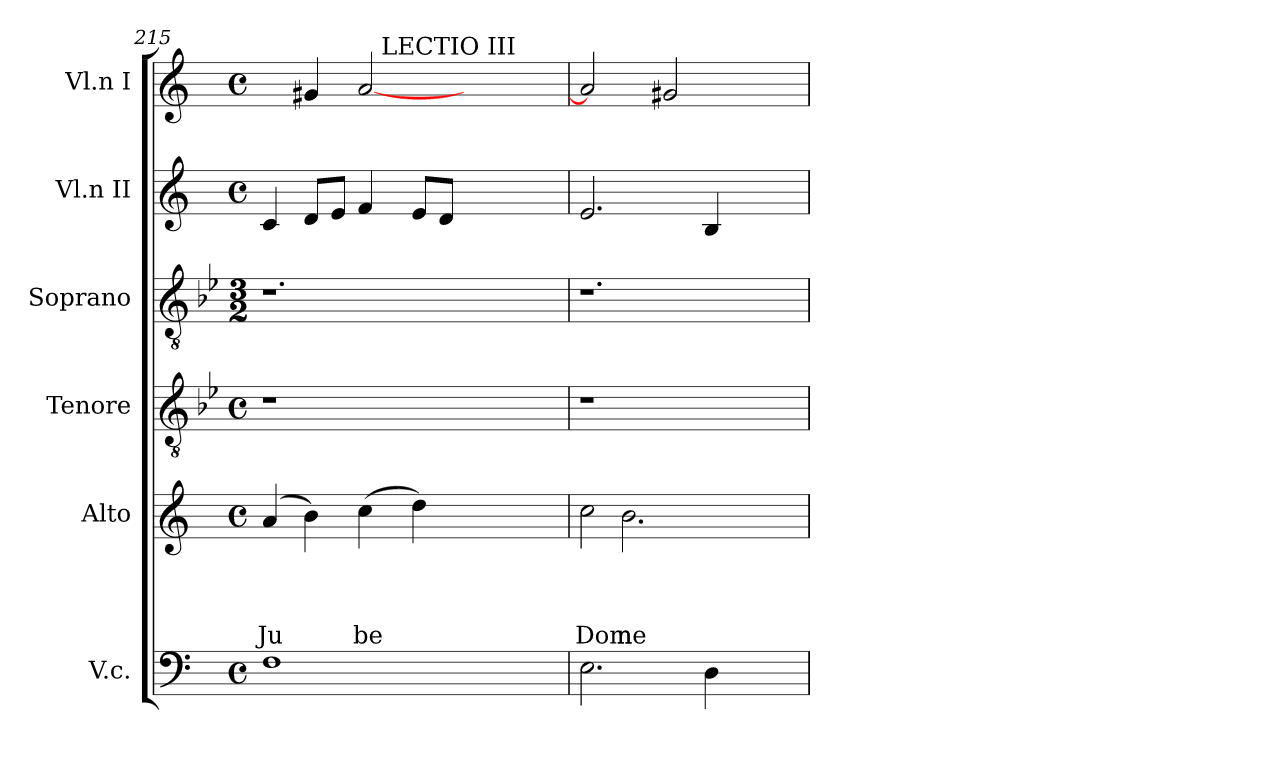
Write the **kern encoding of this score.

**kern	**kern	**text	**text	**text	**text	**kern	**kern	**kern	**kern
*part6	*part5	*part5	*part5	*part5	*part5	*part4	*part3	*part2	*part1
*staff6	*staff5	*staff5	*staff5	*staff5	*staff5	*staff4	*staff3	*staff2	*staff1
*I"V.c.	*I"Alto	*	*	*	*	*I"Tenore	*I"Soprano	*I"Vl.n II	*I"Vl.n I
*I'V.c.	*I'Alto	*	*	*	*	*I'Tenore	*I'Soprano	*I'Vl.n II	*I'Vl.n I
*clefF4	*clefG2	*	*	*	*	*clefGv2	*clefGv2	*clefG2	*clefG2
*k[]	*k[]	*	*	*	*	*k[b-e-]	*k[b-e-]	*k[]	*k[]
*C:	*C:	*	*	*	*	*B-:	*B-:	*C:	*C:
*M4/4	*M4/4	*	*	*	*	*M4/4	*M3/2	*M4/4	*M4/4
*met(c)	*met(c)	*	*	*	*	*met(c)	*	*met(c)	*met(c)
=215	=215	=215	=215	=215	=215	=215	=215	=215	=215
!	!	!	!	!	!LO:LY:b	!	!	!	!
*	*	*	*	*	*	*	*	*	*^
1F	(4a/	.	.	.	Ju	1r	1.r	4c/	4ryy	2ryy
.	4b\)	.	.	.	.	.	.	8d/L	4g#X/	.
.	.	.	.	.	.	.	.	8e/J	.	.
!	!	!	!	!	!LO:LY:b	!	!	!	!	!
.	(>4cc\	.	.	.	be	.	.	4f/	[<2a/	16.ryy
!	!	!	!	!	!	!	!	!	!	!LO:TX:a:t=LECTIO III
.	.	.	.	.	.	.	.	.	.	2ryy
.	4dd\)	.	.	.	.	.	.	8e/L	.	.
.	.	.	.	.	.	.	.	8d/J	.	.
2ryy	2ryy	.	.	.	.	2ryy	.	2ryy	2ryy	.
.	.	.	.	.	.	.	.	.	.	4ryy
.	.	.	.	.	.	.	.	.	.	8ryy
.	.	.	.	.	.	.	.	.	.	32ryy
=216	=216	=216	=216	=216	=216	=216	=216	=216	=216	=216
!	!	!	!	!	!LO:LY:b	!	!	!	!	!
*	*^	*	*	*	*	*	*	*	*v	*v
2.E\	2cc\	4ryy	.	.	.	Dom	1r	1.r	2.e/	2a/]
!	!	!	!	!	!	!LO:LY:b	!	!	!	!
.	.	2.b\	.	.	.	ne	.	.	.	.
.	2ryy	.	.	.	.	.	.	.	.	2g#X/
4D\	.	.	.	.	.	.	.	.	4B/	.
2ryy	2ryy	2ryy	.	.	.	.	2ryy	.	2ryy	2ryy
*	*v	*v	*	*	*	*	*	*	*	*
=	=	=	=	=	=	=	=	=	=
*-	*-	*-	*-	*-	*-	*-	*-	*-	*-
